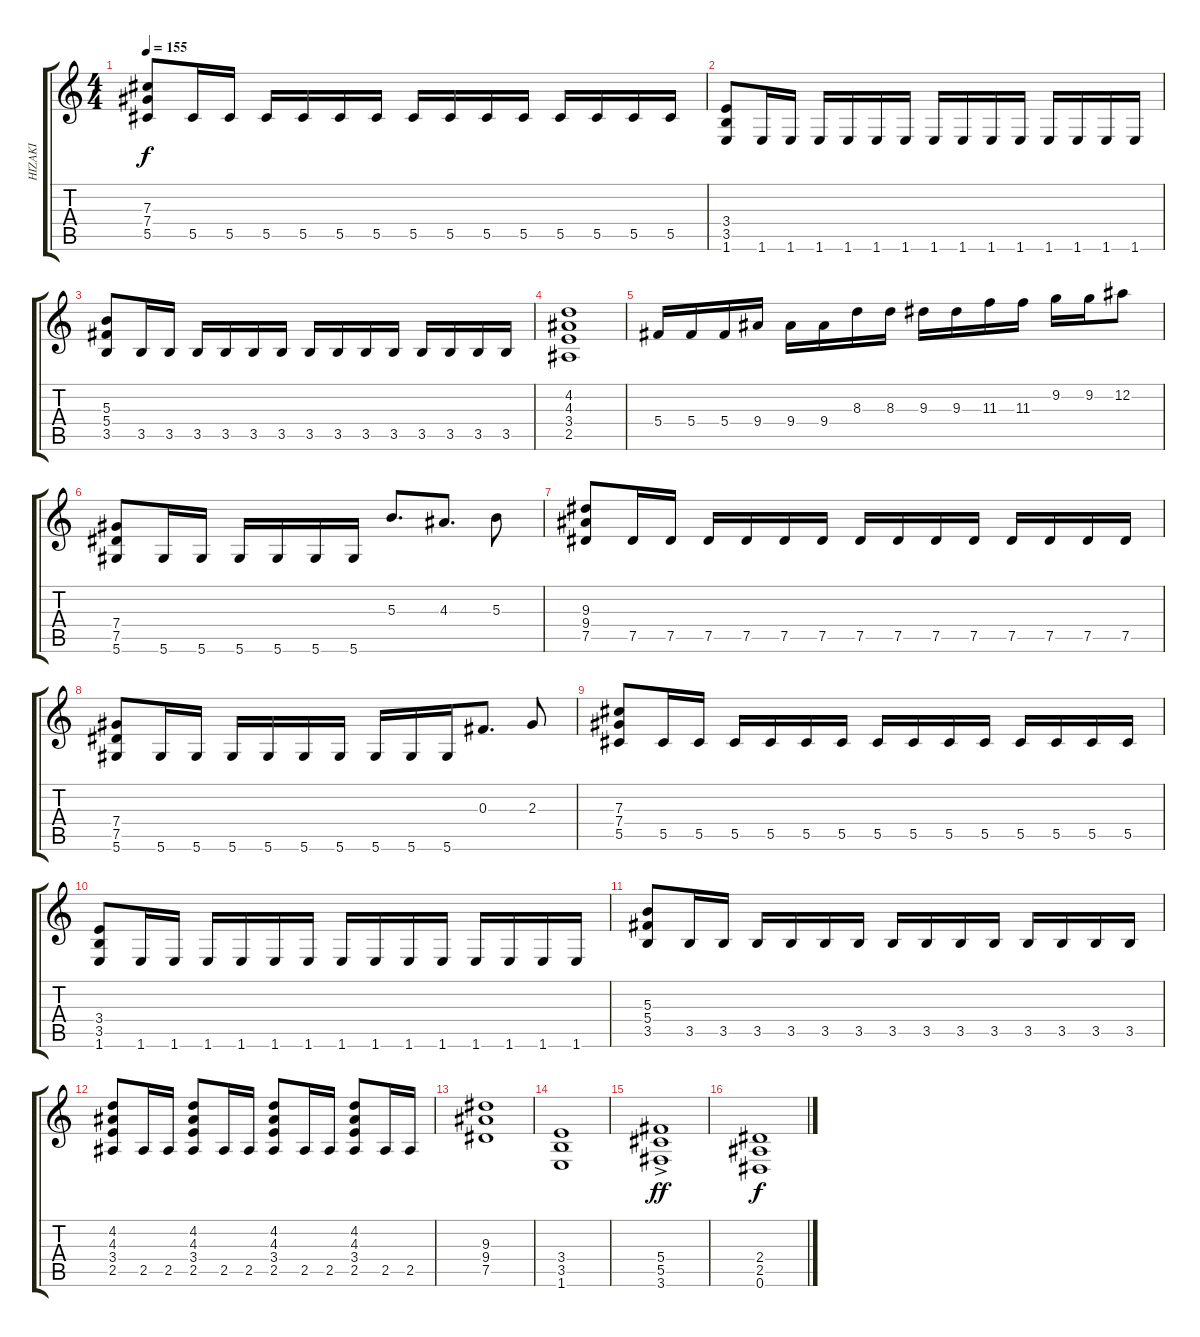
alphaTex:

\track ("HIZAKI" "HIZAKI") {instrument distortionguitar}
\staff {score tabs}
\tuning (Eb4 Bb3 Gb3 Db3 Ab2 Eb2) {hide}
\ts (4 4)
\tempo 155
\clef g2
\ks c
(7.3 7.4 5.5).8{dy f} 5.5.16 5.5.16 5.5.16 5.5.16 5.5.16 5.5.16 5.5.16 5.5.16 5.5.16 5.5.16 5.5.16 5.5.16 5.5.16 5.5.16 |
(3.4 3.5 1.6).8 1.6.16 1.6.16 1.6.16 1.6.16 1.6.16 1.6.16 1.6.16 1.6.16 1.6.16 1.6.16 1.6.16 1.6.16 1.6.16 1.6.16 |
(5.3 5.4 3.5).8 3.5.16 3.5.16 3.5.16 3.5.16 3.5.16 3.5.16 3.5.16 3.5.16 3.5.16 3.5.16 3.5.16 3.5.16 3.5.16 3.5.16 |
(4.2 4.3 3.4 2.5).1 |
5.4.16 5.4.16 5.4.16 9.4.16 9.4.16 9.4.16 8.3.16 8.3.16 9.3.16 9.3.16 11.3.16 11.3.16 9.2.16 9.2.16 12.2.8 |
(7.4 7.5 5.6).8 5.6.16 5.6.16 5.6.16 5.6.16 5.6.16 5.6.16 5.3.8{d} 4.3.8{d} 5.3.8 |
(9.3 9.4 7.5).8 7.5.16 7.5.16 7.5.16 7.5.16 7.5.16 7.5.16 7.5.16 7.5.16 7.5.16 7.5.16 7.5.16 7.5.16 7.5.16 7.5.16 |
(7.4 7.5 5.6).8 5.6.16 5.6.16 5.6.16 5.6.16 5.6.16 5.6.16 5.6.16 5.6.16 5.6.16 0.3.8{d} 2.3.8 |
(7.3 7.4 5.5).8 5.5.16 5.5.16 5.5.16 5.5.16 5.5.16 5.5.16 5.5.16 5.5.16 5.5.16 5.5.16 5.5.16 5.5.16 5.5.16 5.5.16 |
(3.4 3.5 1.6).8 1.6.16 1.6.16 1.6.16 1.6.16 1.6.16 1.6.16 1.6.16 1.6.16 1.6.16 1.6.16 1.6.16 1.6.16 1.6.16 1.6.16 |
(5.3 5.4 3.5).8 3.5.16 3.5.16 3.5.16 3.5.16 3.5.16 3.5.16 3.5.16 3.5.16 3.5.16 3.5.16 3.5.16 3.5.16 3.5.16 3.5.16 |
(4.2 4.3 3.4 2.5).8 2.5.16 2.5.16 (4.2 4.3 3.4 2.5).8 2.5.16 2.5.16 (4.2 4.3 3.4 2.5).8 2.5.16 2.5.16 (4.2 4.3 3.4 2.5).8 2.5.16 2.5.16 |
(9.3 9.4 7.5).1 |
(3.4 3.5 1.6).1 |
(5.4 5.5{ac} 3.6).1{dy ff} |
(2.4 2.5 0.6).1{dy f}
